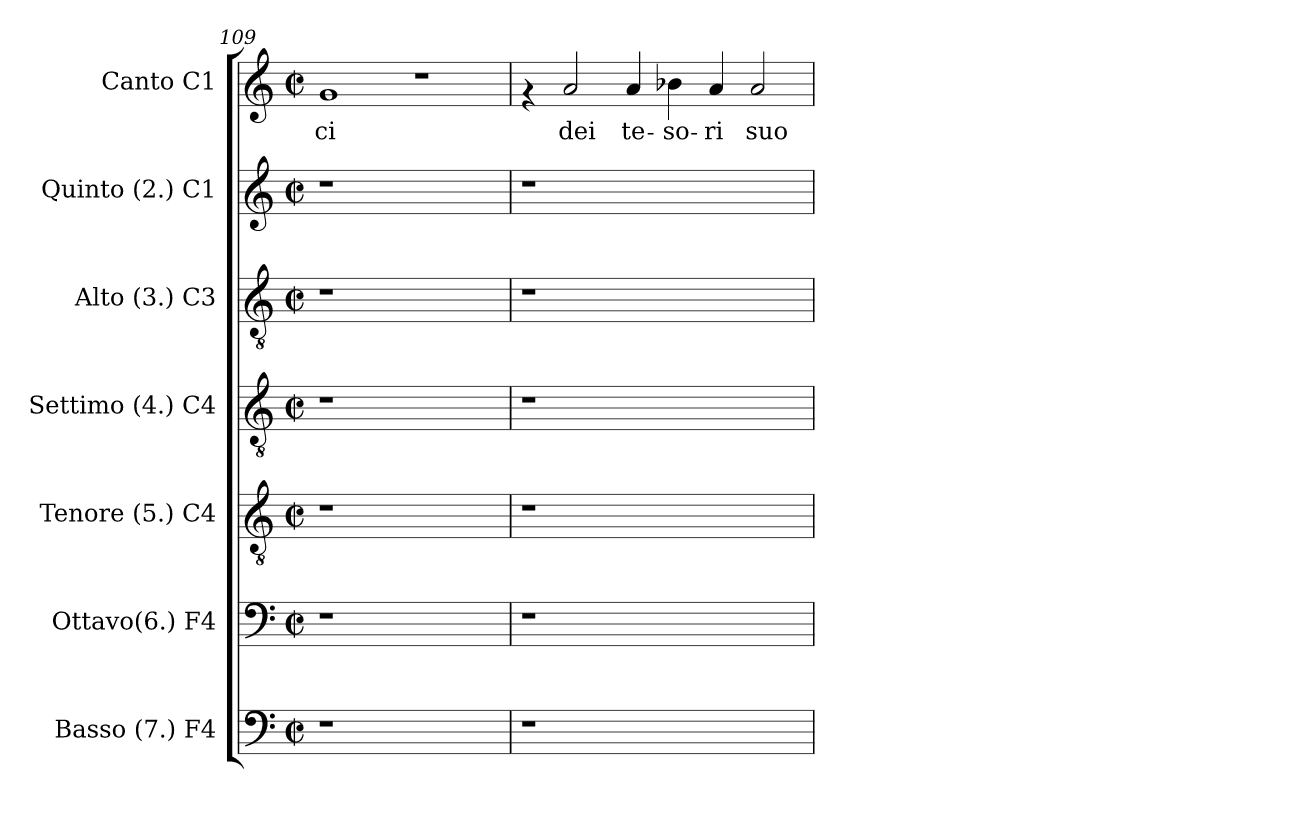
**kern	**kern	**kern	**kern	**kern	**kern	**kern	**text
*part7	*part6	*part5	*part4	*part3	*part2	*part1	*part1
*staff7	*staff6	*staff5	*staff4	*staff3	*staff2	*staff1	*staff1
*I"Basso (7.)  F4	*I"Ottavo(6.)  F4	*I"Tenore (5.)  C4	*I"Settimo (4.)  C4	*I"Alto (3.)  C3	*I"Quinto (2.)  C1	*I"Canto  C1	*
*	*	*I'T	*	*I'A	*	*I'C	*
*clefF4	*clefF4	*clefGv2	*clefGv2	*clefGv2	*clefG2	*clefG2	*
*k[]	*k[]	*k[]	*k[]	*k[]	*k[]	*k[]	*
*C:	*C:	*C:	*C:	*C:	*C:	*C:	*
*M2/2	*M2/2	*M2/2	*M2/2	*M2/2	*M2/2	*M2/2	*
*met(c|)	*met(c|)	*met(c|)	*met(c|)	*met(c|)	*met(c|)	*met(c|)	*
=109	=109	=109	=109	=109	=109	=109	=109
!	!	!	!	!	!	!	!LO:LY:b:cj
1r	1r	1r	1r	1r	1r	1g	-ci
1ryy	1ryy	1ryy	1ryy	1ryy	1ryy	1r	.
=110	=110	=110	=110	=110	=110	=110	=110
1r	1r	1r	1r	1r	1r	4rf	.
!	!	!	!	!	!	!	!LO:LY:b:cj
.	.	.	.	.	.	2a/	dei
!	!	!	!	!	!	!	!LO:LY:b:cj
.	.	.	.	.	.	4a/	te-
!	!	!	!	!	!	!	!LO:LY:b:cj
1ryy	1ryy	1ryy	1ryy	1ryy	1ryy	4b-X\	-so-
!	!	!	!	!	!	!	!LO:LY:b:cj
.	.	.	.	.	.	4a/	-ri
!	!	!	!	!	!	!	!LO:LY:b:cj
.	.	.	.	.	.	2a/	suo-
=	=	=	=	=	=	=	=
*-	*-	*-	*-	*-	*-	*-	*-
